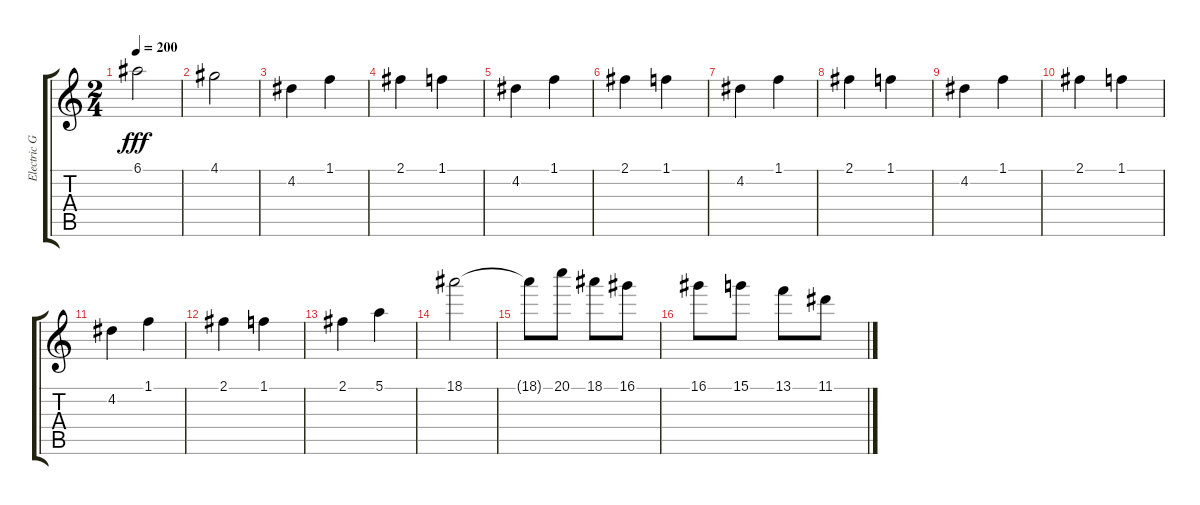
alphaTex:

\track ("Electric Guitar 2" "Electric G") {instrument overdrivenguitar}
\staff {score tabs}
\tuning (E4 B3 G3 D3 A2 E2) {hide}
\ts (2 4)
\tempo 200
\clef g2
\ks c
6.1.2{dy fff} |
4.1.2 |
4.2.4 1.1.4 |
2.1.4 1.1.4 |
4.2.4 1.1.4 |
2.1.4 1.1.4 |
4.2.4 1.1.4 |
2.1.4 1.1.4 |
4.2.4 1.1.4 |
2.1.4 1.1.4 |
4.2.4 1.1.4 |
2.1.4 1.1.4 |
2.1.4 5.1.4 |
18.1.2 |
18.1{t}.8 20.1.8 18.1.8 16.1.8 |
16.1.8 15.1.8 13.1.8 11.1.8
